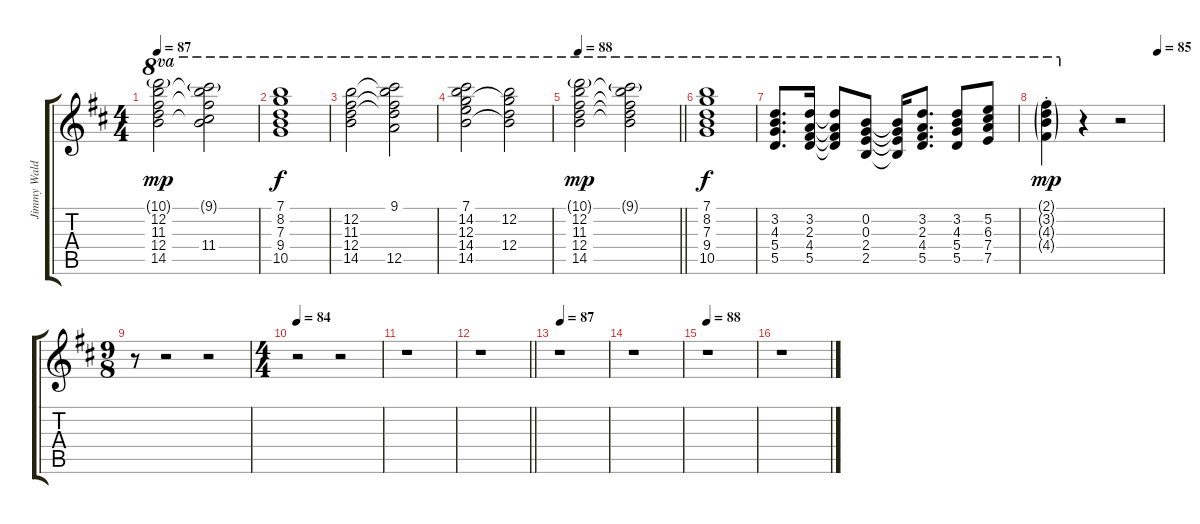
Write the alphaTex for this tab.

\track ("Jimmy Waldo-1" "Jimmy Wald") {instrument rockorgan}
\staff {score tabs}
\tuning (E6 B5 G5 D5 A4 E4) {hide}
\ts (4 4)
\tempo 87
\clef g2
\ks d
(10.1{g} 12.2 11.3 12.4 14.5).2{ot 8va dy mp} (9.1{g} 12.2{t} 11.3{t} 11.4 14.5{t}).2{ot 8va} |
(7.1 8.2 7.3 9.4 10.5).1{ot 8va dy f} |
(12.2 11.3 12.4 14.5).2{ot 8va} (9.1 12.2{t} 11.3{t} 12.4{t} 12.5).2{ot 8va} |
(7.1 14.2 12.3 14.4 14.5).2{ot 8va} (12.2 12.3{t} 12.4 14.5{t}).2{ot 8va} |
\tempo 88
\barLineRight lightlight
(10.1{g} 12.2 11.3 12.4 14.5).2{ot 8va dy mp} (9.1{g} 12.2{t} 11.3{t} 12.4{t} 14.5{t}).2{ot 8va} |
(7.1 8.2 7.3 9.4 10.5).1{ot 8va dy f} |
(3.2 4.3 5.4 5.5).8{d ot 8va} (3.2 2.3 4.4 5.5).16{ot 8va} (3.2{t} 2.3{t} 4.4{t} 5.5{t}).8{ot 8va} (0.2 0.3 2.4 2.5).8{ot 8va} (0.2{t} 0.3{t} 2.4{t} 2.5{t}).16{ot 8va} (3.2 2.3 4.4 5.5).8{d ot 8va} (3.2 4.3 5.4 5.5).8{ot 8va} (5.2 6.3 7.4 7.5).8{ot 8va} |
\tempo (85 0.9583333333333334)
(2.1{g st} 3.2{g st} 4.3{g st} 4.4{g st}).4{ot 8va dy mp} r.4 r.2 |
\ts (9 8)
r.8 r.2 r.2 |
\ts (4 4)
\tempo 84
r.2 r.2 |
r.1 |
\barLineRight lightlight
r.1 |
\tempo (87 0.03125)
r.1 |
r.1 |
\tempo 88
r.1 |
r.1
